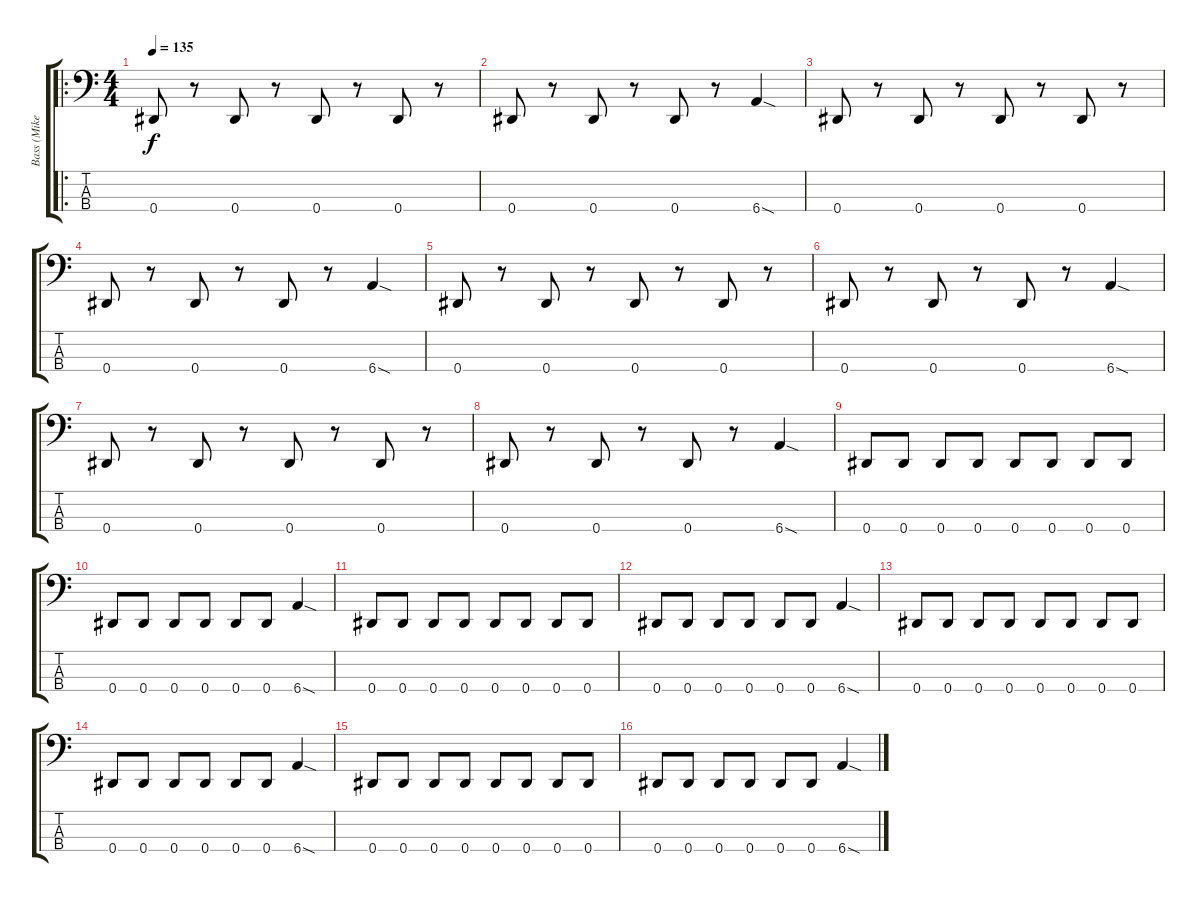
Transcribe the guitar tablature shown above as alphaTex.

\track ("Bass (Mike)" "Bass (Mike") {instrument electricbasspick}
\staff {score tabs}
\tuning (Gb2 Db2 Ab1 Eb1) {hide}
\ro
\ts (4 4)
\tempo 135
\clef f4
\ks c
0.4.8{dy f instrument electricbasspick} r.8 0.4.8 r.8 0.4.8 r.8 0.4.8 r.8 |
0.4.8 r.8 0.4.8 r.8 0.4.8 r.8 6.4{sod}.4 |
0.4.8 r.8 0.4.8 r.8 0.4.8 r.8 0.4.8 r.8 |
0.4.8 r.8 0.4.8 r.8 0.4.8 r.8 6.4{sod}.4 |
0.4.8 r.8 0.4.8 r.8 0.4.8 r.8 0.4.8 r.8 |
0.4.8 r.8 0.4.8 r.8 0.4.8 r.8 6.4{sod}.4 |
0.4.8 r.8 0.4.8 r.8 0.4.8 r.8 0.4.8 r.8 |
0.4.8 r.8 0.4.8 r.8 0.4.8 r.8 6.4{sod}.4 |
0.4.8 0.4.8 0.4.8 0.4.8 0.4.8 0.4.8 0.4.8 0.4.8 |
0.4.8 0.4.8 0.4.8 0.4.8 0.4.8 0.4.8 6.4{sod}.4 |
0.4.8 0.4.8 0.4.8 0.4.8 0.4.8 0.4.8 0.4.8 0.4.8 |
0.4.8 0.4.8 0.4.8 0.4.8 0.4.8 0.4.8 6.4{sod}.4 |
0.4.8 0.4.8 0.4.8 0.4.8 0.4.8 0.4.8 0.4.8 0.4.8 |
0.4.8 0.4.8 0.4.8 0.4.8 0.4.8 0.4.8 6.4{sod}.4 |
0.4.8 0.4.8 0.4.8 0.4.8 0.4.8 0.4.8 0.4.8 0.4.8 |
0.4.8 0.4.8 0.4.8 0.4.8 0.4.8 0.4.8 6.4{sod}.4
